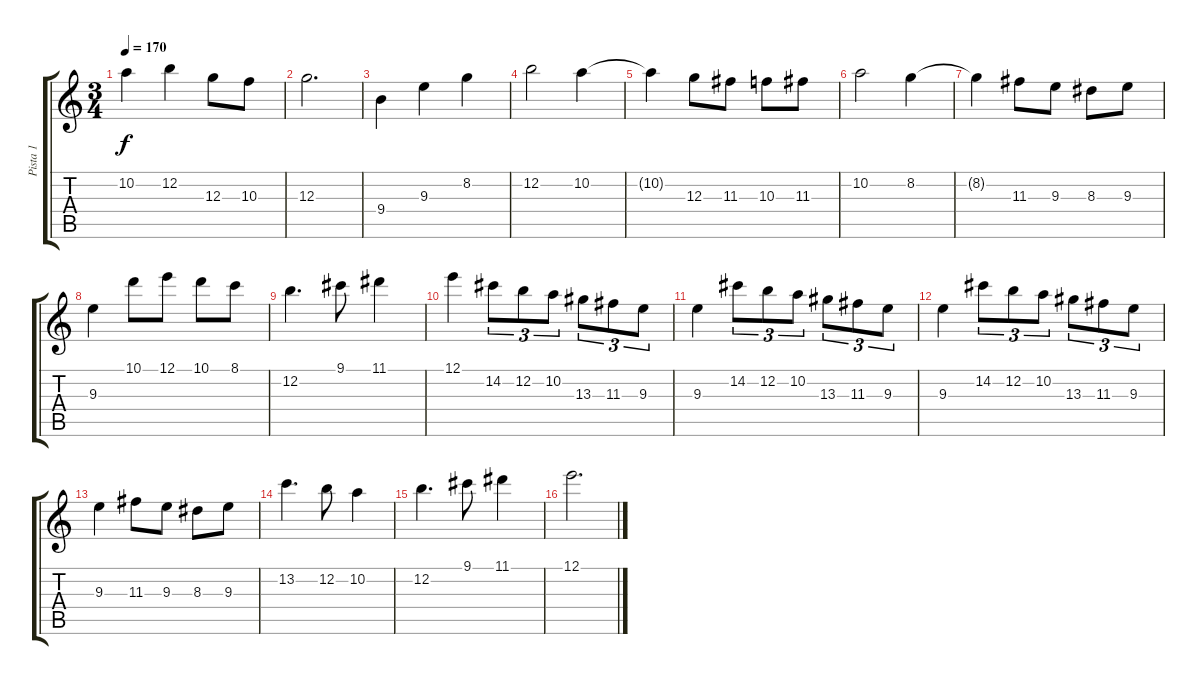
\track ("Pista 1" "Pista 1") {instrument distortionguitar}
\staff {score tabs}
\tuning (E4 B3 G3 D3 A2 E2) {hide}
\ts (3 4)
\tempo 170
\clef g2
\ks c
10.2.4{dy f} 12.2.4 12.3.8 10.3.8 |
12.3.2{d} |
9.4.4 9.3.4 8.2.4 |
12.2.2 10.2.4 |
10.2{t}.4 12.3.8 11.3.8 10.3.8 11.3.8 |
10.2.2 8.2.4 |
8.2{t}.4 11.3.8 9.3.8 8.3.8 9.3.8 |
9.3.4 10.1.8 12.1.8 10.1.8 8.1.8 |
12.2.4{d} 9.1.8 11.1.4 |
12.1.4 14.2.8{tu (3 2)} 12.2.8{tu (3 2)} 10.2.8{tu (3 2)} 13.3.8{tu (3 2)} 11.3.8{tu (3 2)} 9.3.8{tu (3 2)} |
9.3.4 14.2.8{tu (3 2)} 12.2.8{tu (3 2)} 10.2.8{tu (3 2)} 13.3.8{tu (3 2)} 11.3.8{tu (3 2)} 9.3.8{tu (3 2)} |
9.3.4 14.2.8{tu (3 2)} 12.2.8{tu (3 2)} 10.2.8{tu (3 2)} 13.3.8{tu (3 2)} 11.3.8{tu (3 2)} 9.3.8{tu (3 2)} |
9.3.4 11.3.8 9.3.8 8.3.8 9.3.8 |
13.2.4{d} 12.2.8 10.2.4 |
12.2.4{d} 9.1.8 11.1.4 |
12.1.2{d}
